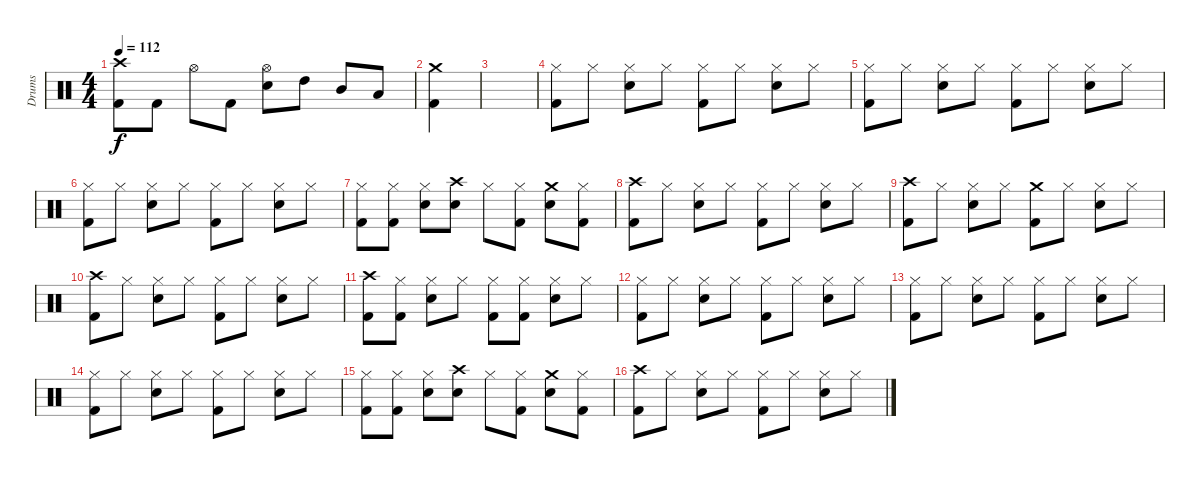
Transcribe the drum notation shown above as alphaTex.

\track ("Drums" "Drums") {instrument percussion}
\staff {score}
\articulation defaults
\ts (4 4)
\tempo 112
\clef neutral
\ks c
("Crash high (hit)" "Kick (hit) 2").8{dy f} "Kick (hit) 2".8 "Hi-Hat (open)".8 "Kick (hit) 2".8 ("Hi-Hat (open)" "Snare (hit) 2").8 "High Tom (hit)".8 "Mid Tom (hit)".8 "Low Tom (hit)".8 |
("Crash medium (hit)" "Kick (hit) 2").4 |
|
("Hi-Hat (closed)" "Kick (hit) 2").8 "Hi-Hat (closed)".8 ("Hi-Hat (closed)" "Snare (hit) 2").8 "Hi-Hat (closed)".8 ("Hi-Hat (closed)" "Kick (hit) 2").8 "Hi-Hat (closed)".8 ("Hi-Hat (closed)" "Snare (hit) 2").8 "Hi-Hat (closed)".8 |
("Hi-Hat (closed)" "Kick (hit) 2").8 "Hi-Hat (closed)".8 ("Hi-Hat (closed)" "Snare (hit) 2").8 "Hi-Hat (closed)".8 ("Hi-Hat (closed)" "Kick (hit) 2").8 "Hi-Hat (closed)".8 ("Hi-Hat (closed)" "Snare (hit) 2").8 "Hi-Hat (closed)".8 |
("Hi-Hat (closed)" "Kick (hit) 2").8 "Hi-Hat (closed)".8 ("Hi-Hat (closed)" "Snare (hit) 2").8 "Hi-Hat (closed)".8 ("Hi-Hat (closed)" "Kick (hit) 2").8 "Hi-Hat (closed)".8 ("Hi-Hat (closed)" "Snare (hit) 2").8 "Hi-Hat (closed)".8 |
("Hi-Hat (closed)" "Kick (hit) 2").8 ("Hi-Hat (closed)" "Kick (hit) 2").8 ("Hi-Hat (closed)" "Snare (hit) 2").8 ("Crash high (hit)" "Snare (hit) 2").8 "Hi-Hat (closed)".8 ("Hi-Hat (closed)" "Kick (hit) 2").8 ("Crash medium (hit)" "Snare (hit) 2").8 ("Hi-Hat (closed)" "Kick (hit) 2").8 |
("Crash high (hit)" "Kick (hit) 2").8 "Hi-Hat (closed)".8 ("Hi-Hat (closed)" "Snare (hit) 2").8 "Hi-Hat (closed)".8 ("Hi-Hat (closed)" "Kick (hit) 2").8 "Hi-Hat (closed)".8 ("Hi-Hat (closed)" "Snare (hit) 2").8 "Hi-Hat (closed)".8 |
("Crash high (hit)" "Kick (hit) 2").8 "Hi-Hat (closed)".8 ("Hi-Hat (closed)" "Snare (hit) 2").8 "Hi-Hat (closed)".8 ("Crash medium (hit)" "Kick (hit) 2").8 "Hi-Hat (closed)".8 ("Hi-Hat (closed)" "Snare (hit) 2").8 "Hi-Hat (closed)".8 |
("Crash high (hit)" "Kick (hit) 2").8 "Hi-Hat (closed)".8 ("Hi-Hat (closed)" "Snare (hit) 2").8 "Hi-Hat (closed)".8 ("Hi-Hat (closed)" "Kick (hit) 2").8 "Hi-Hat (closed)".8 ("Hi-Hat (closed)" "Snare (hit) 2").8 "Hi-Hat (closed)".8 |
("Crash high (hit)" "Kick (hit) 2").8 ("Hi-Hat (closed)" "Kick (hit) 2").8 ("Hi-Hat (closed)" "Snare (hit) 2").8 "Hi-Hat (closed)".8 ("Hi-Hat (closed)" "Kick (hit) 2").8 ("Hi-Hat (closed)" "Kick (hit) 2").8 ("Hi-Hat (closed)" "Snare (hit) 2").8 "Hi-Hat (closed)".8 |
("Hi-Hat (closed)" "Kick (hit) 2").8 "Hi-Hat (closed)".8 ("Hi-Hat (closed)" "Snare (hit) 2").8 "Hi-Hat (closed)".8 ("Hi-Hat (closed)" "Kick (hit) 2").8 "Hi-Hat (closed)".8 ("Hi-Hat (closed)" "Snare (hit) 2").8 "Hi-Hat (closed)".8 |
("Hi-Hat (closed)" "Kick (hit) 2").8 "Hi-Hat (closed)".8 ("Hi-Hat (closed)" "Snare (hit) 2").8 "Hi-Hat (closed)".8 ("Hi-Hat (closed)" "Kick (hit) 2").8 "Hi-Hat (closed)".8 ("Hi-Hat (closed)" "Snare (hit) 2").8 "Hi-Hat (closed)".8 |
("Hi-Hat (closed)" "Kick (hit) 2").8 "Hi-Hat (closed)".8 ("Hi-Hat (closed)" "Snare (hit) 2").8 "Hi-Hat (closed)".8 ("Hi-Hat (closed)" "Kick (hit) 2").8 "Hi-Hat (closed)".8 ("Hi-Hat (closed)" "Snare (hit) 2").8 "Hi-Hat (closed)".8 |
("Hi-Hat (closed)" "Kick (hit) 2").8 ("Hi-Hat (closed)" "Kick (hit) 2").8 ("Hi-Hat (closed)" "Snare (hit) 2").8 ("Crash high (hit)" "Snare (hit) 2").8 "Hi-Hat (closed)".8 ("Hi-Hat (closed)" "Kick (hit) 2").8 ("Crash medium (hit)" "Snare (hit) 2").8 ("Hi-Hat (closed)" "Kick (hit) 2").8 |
("Crash high (hit)" "Kick (hit) 2").8 "Hi-Hat (closed)".8 ("Hi-Hat (closed)" "Snare (hit) 2").8 "Hi-Hat (closed)".8 ("Hi-Hat (closed)" "Kick (hit) 2").8 "Hi-Hat (closed)".8 ("Hi-Hat (closed)" "Snare (hit) 2").8 "Hi-Hat (closed)".8
